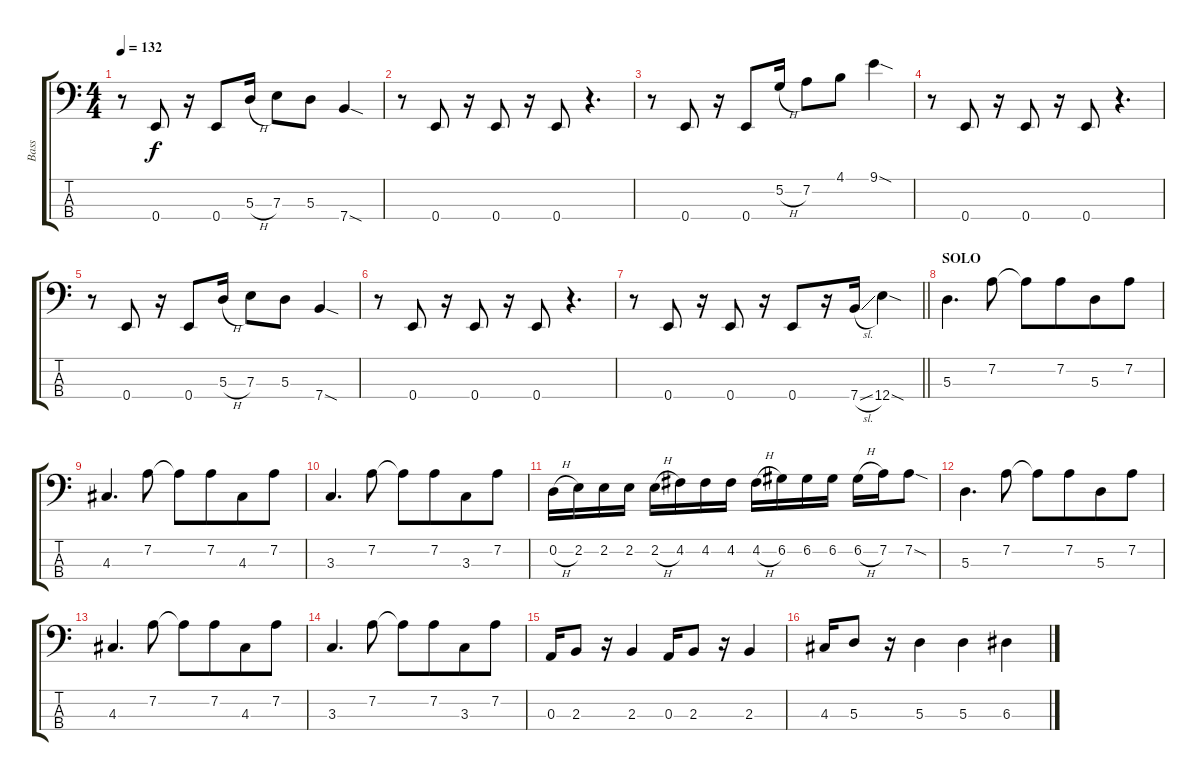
\track ("Bass" "Bass") {instrument electricbassfinger}
\staff {score tabs}
\tuning (G2 D2 A1 E1) {hide}
\ts (4 4)
\tempo 132
\clef f4
\ks c
r.8{dy f} 0.4.8 r.16 0.4.8 5.3{h}.16 7.3.8 5.3.8 7.4{sod}.4 |
r.8 0.4.8 r.16 0.4.8 r.16 0.4.8 r.4{d} |
r.8 0.4.8 r.16 0.4.8 5.2{h}.16 7.2.8 4.1.8 9.1{sod}.4 |
r.8 0.4.8 r.16 0.4.8 r.16 0.4.8 r.4{d} |
r.8 0.4.8 r.16 0.4.8 5.3{h}.16 7.3.8 5.3.8 7.4{sod}.4 |
r.8 0.4.8 r.16 0.4.8 r.16 0.4.8 r.4{d} |
\barLineRight lightlight
r.8 0.4.8 r.16 0.4.8 r.16 0.4.8 r.16 7.4{sl}.16 12.4{sod}.4 |
\section ("" "SOLO")
5.3.4{d} 7.2.8 7.2{t}.8 7.2.8{beam merge} 5.3.8 7.2.8 |
4.3.4{d} 7.2.8 7.2{t}.8 7.2.8{beam merge} 4.3.8 7.2.8 |
3.3.4{d} 7.2.8 7.2{t}.8 7.2.8{beam merge} 3.3.8 7.2.8 |
0.2{h}.16 2.2.16 2.2.16 2.2.16 2.2{h}.16 4.2.16 4.2.16 4.2.16 4.2{h}.16 6.2.16 6.2.16 6.2.16 6.2{h}.16 7.2.16 7.2{sod}.8 |
5.3.4{d} 7.2.8 7.2{t}.8 7.2.8{beam merge} 5.3.8 7.2.8 |
4.3.4{d} 7.2.8 7.2{t}.8 7.2.8{beam merge} 4.3.8 7.2.8 |
3.3.4{d} 7.2.8 7.2{t}.8 7.2.8{beam merge} 3.3.8 7.2.8 |
0.3.16 2.3.8 r.16 2.3.4 0.3.16 2.3.8 r.16 2.3.4 |
4.3.16 5.3.8 r.16 5.3.4 5.3.4 6.3.4
